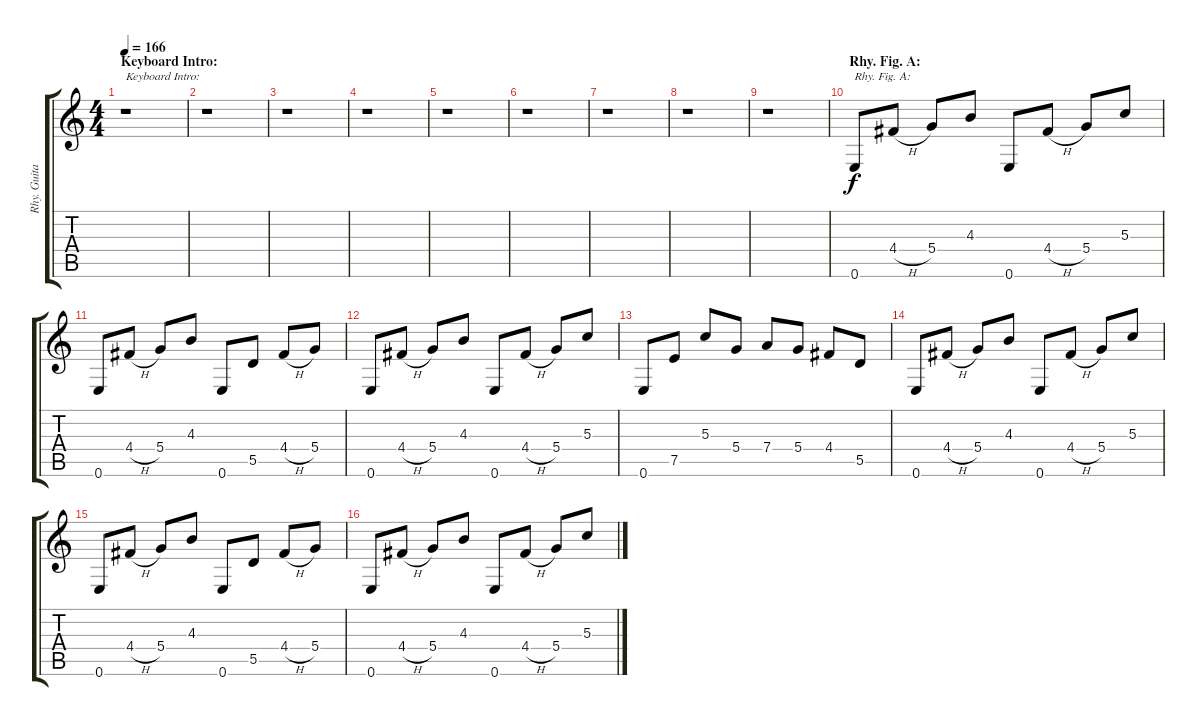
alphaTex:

\track ("Rhy. Guitar I" "Rhy. Guita") {instrument distortionguitar}
\staff {score tabs}
\tuning (E4 B3 G3 D3 A2 E2) {hide}
\ts (4 4)
\section ("" "Keyboard Intro:")
\tempo 166
\clef g2
\ks c
r.1{txt "Keyboard Intro:" dy f instrument distortionguitar} |
r.1 |
r.1 |
r.1 |
r.1 |
r.1 |
r.1 |
r.1 |
r.1 |
\section ("" "Rhy. Fig. A:")
0.6.8{txt "Rhy. Fig. A:"} 4.4{h}.8 5.4.8 4.3.8 0.6.8 4.4{h}.8 5.4.8 5.3.8 |
0.6.8 4.4{h}.8 5.4.8 4.3.8 0.6.8 5.5.8 4.4{h}.8 5.4.8 |
0.6.8 4.4{h}.8 5.4.8 4.3.8 0.6.8 4.4{h}.8 5.4.8 5.3.8 |
0.6.8 7.5.8 5.3.8 5.4.8 7.4.8 5.4.8 4.4.8 5.5.8 |
0.6.8 4.4{h}.8 5.4.8 4.3.8 0.6.8 4.4{h}.8 5.4.8 5.3.8 |
0.6.8 4.4{h}.8 5.4.8 4.3.8 0.6.8 5.5.8 4.4{h}.8 5.4.8 |
0.6.8 4.4{h}.8 5.4.8 4.3.8 0.6.8 4.4{h}.8 5.4.8 5.3.8
